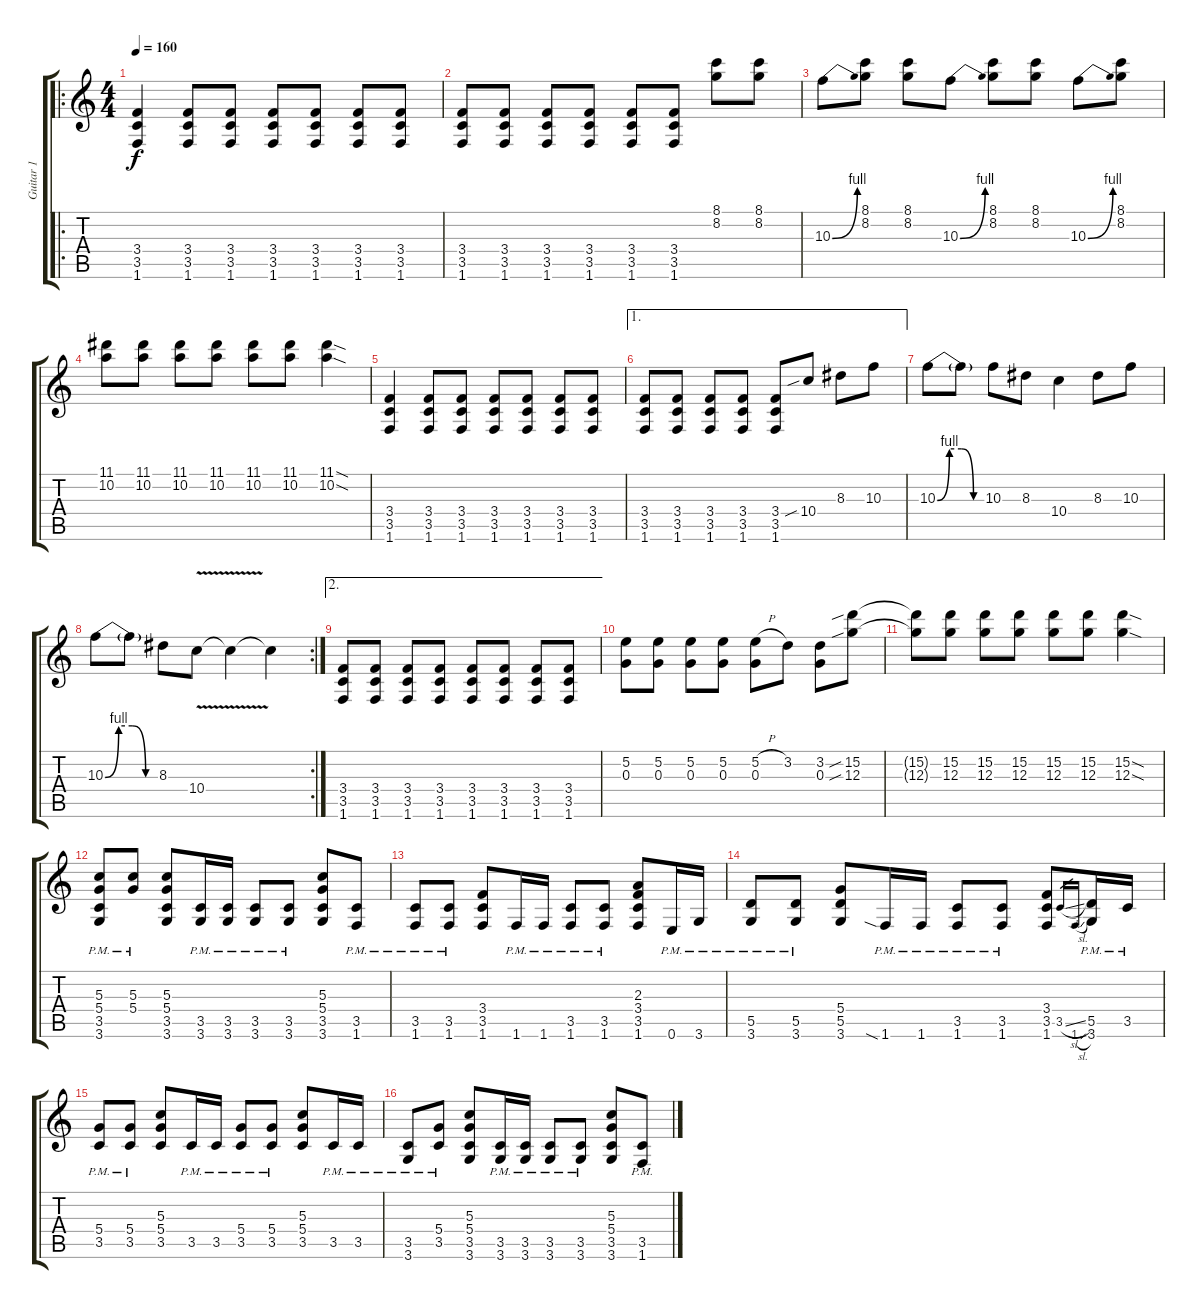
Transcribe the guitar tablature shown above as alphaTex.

\track ("Guitar 1" "Guitar 1") {instrument overdrivenguitar}
\staff {score tabs}
\tuning (E4 B3 G3 D3 A2 E2) {hide}
\ro
\ts (4 4)
\tempo 160
\clef g2
\ks c
(3.4 3.5 1.6).4{dy f} (3.4 3.5 1.6).8 (3.4 3.5 1.6).8 (3.4 3.5 1.6).8 (3.4 3.5 1.6).8 (3.4 3.5 1.6).8 (3.4 3.5 1.6).8 |
(3.4 3.5 1.6).8 (3.4 3.5 1.6).8 (3.4 3.5 1.6).8 (3.4 3.5 1.6).8 (3.4 3.5 1.6).8 (3.4 3.5 1.6).8 (8.1 8.2).8 (8.1 8.2).8 |
10.3{be (bend 0 0 60 4)}.8 (8.1 8.2).8 (8.1 8.2).8 10.3{be (bend 0 0 60 4)}.8 (8.1 8.2).8 (8.1 8.2).8 10.3{be (bend 0 0 60 4)}.8 (8.1 8.2).8 |
(11.1 10.2).8 (11.1 10.2).8 (11.1 10.2).8 (11.1 10.2).8 (11.1 10.2).8 (11.1 10.2).8 (11.1{sod} 10.2{sod}).4 |
(3.4 3.5 1.6).4 (3.4 3.5 1.6).8 (3.4 3.5 1.6).8 (3.4 3.5 1.6).8 (3.4 3.5 1.6).8 (3.4 3.5 1.6).8 (3.4 3.5 1.6).8 |
\ae 1
(3.4 3.5 1.6).8 (3.4 3.5 1.6).8 (3.4 3.5 1.6).8 (3.4 3.5 1.6).8 (3.4 3.5 1.6).8 10.4{sib}.8 8.3.8 10.3.8 |
10.3{be (custom 0 0 15 4 30 4 45 0 60 0)}.8 10.3{t}.8 10.3.8 8.3.8 10.4.4 8.3.8 10.3.8 |
\rc 2
10.3{be (custom 0 0 15 4 30 4 45 0 60 0)}.8 10.3{t}.8 8.3.8 10.4{v}.8 10.4{t}.4 10.4{t}.4 |
\ae 2
(3.4 3.5 1.6).8 (3.4 3.5 1.6).8 (3.4 3.5 1.6).8 (3.4 3.5 1.6).8 (3.4 3.5 1.6).8 (3.4 3.5 1.6).8 (3.4 3.5 1.6).8 (3.4 3.5 1.6).8 |
(5.2 0.3).8 (5.2 0.3).8 (5.2 0.3).8 (5.2 0.3).8 (5.2{h} 0.3).8 3.2.8 (3.2 0.3).8 (15.2{sib} 12.3{sib}).8 |
(15.2{t} 12.3{t}).8 (15.2 12.3).8 (15.2 12.3).8 (15.2 12.3).8 (15.2 12.3).8 (15.2 12.3).8 (15.2{sod} 12.3{sod}).4 |
(5.3{pm} 5.4{pm} 3.5{pm} 3.6{pm}).8 (5.3{pm} 5.4{pm}).8 (5.3 5.4 3.5 3.6).8 (3.5{pm} 3.6{pm}).16 (3.5{pm} 3.6{pm}).16 (3.5{pm} 3.6{pm}).8 (3.5{pm} 3.6{pm}).8 (5.3 5.4 3.5 3.6).8 (3.5{pm} 1.6{pm}).8 |
(3.5{pm} 1.6{pm}).8 (3.5{pm} 1.6{pm}).8 (3.4 3.5 1.6).8 1.6{pm}.16 1.6{pm}.16 (3.5{pm} 1.6{pm}).8 (3.5{pm} 1.6{pm}).8 (2.3 3.4 3.5 1.6).8 0.6{pm}.16 3.6{pm}.16 |
(5.5{pm} 3.6{pm}).8 (5.5{pm} 3.6{pm}).8 (5.4 5.5 3.6).8 1.6{sia pm}.16 1.6{pm}.16 (3.5{pm} 1.6{pm}).8 (3.5{pm} 1.6{pm}).8 (3.4 3.5 1.6).8 3.5{sl}.16{gr} 1.6{sl}.16{gr} (5.5{pm} 3.6{pm}).16 3.5{pm}.16 |
(5.4{pm} 3.5{pm}).8 (5.4{pm} 3.5{pm}).8 (5.3 5.4 3.5).8 3.5{pm}.16 3.5{pm}.16 (5.4{pm} 3.5{pm}).8 (5.4{pm} 3.5{pm}).8 (5.3 5.4 3.5).8 3.5{pm}.16 3.5{pm}.16 |
(3.5{pm} 3.6{pm}).8 (5.4{pm} 3.5{pm}).8 (5.3 5.4 3.5 3.6).8 (3.5{pm} 3.6{pm}).16 (3.5{pm} 3.6{pm}).16 (3.5{pm} 3.6{pm}).8 (3.5{pm} 3.6{pm}).8 (5.3 5.4 3.5 3.6).8 (3.5{pm} 1.6{pm}).8
